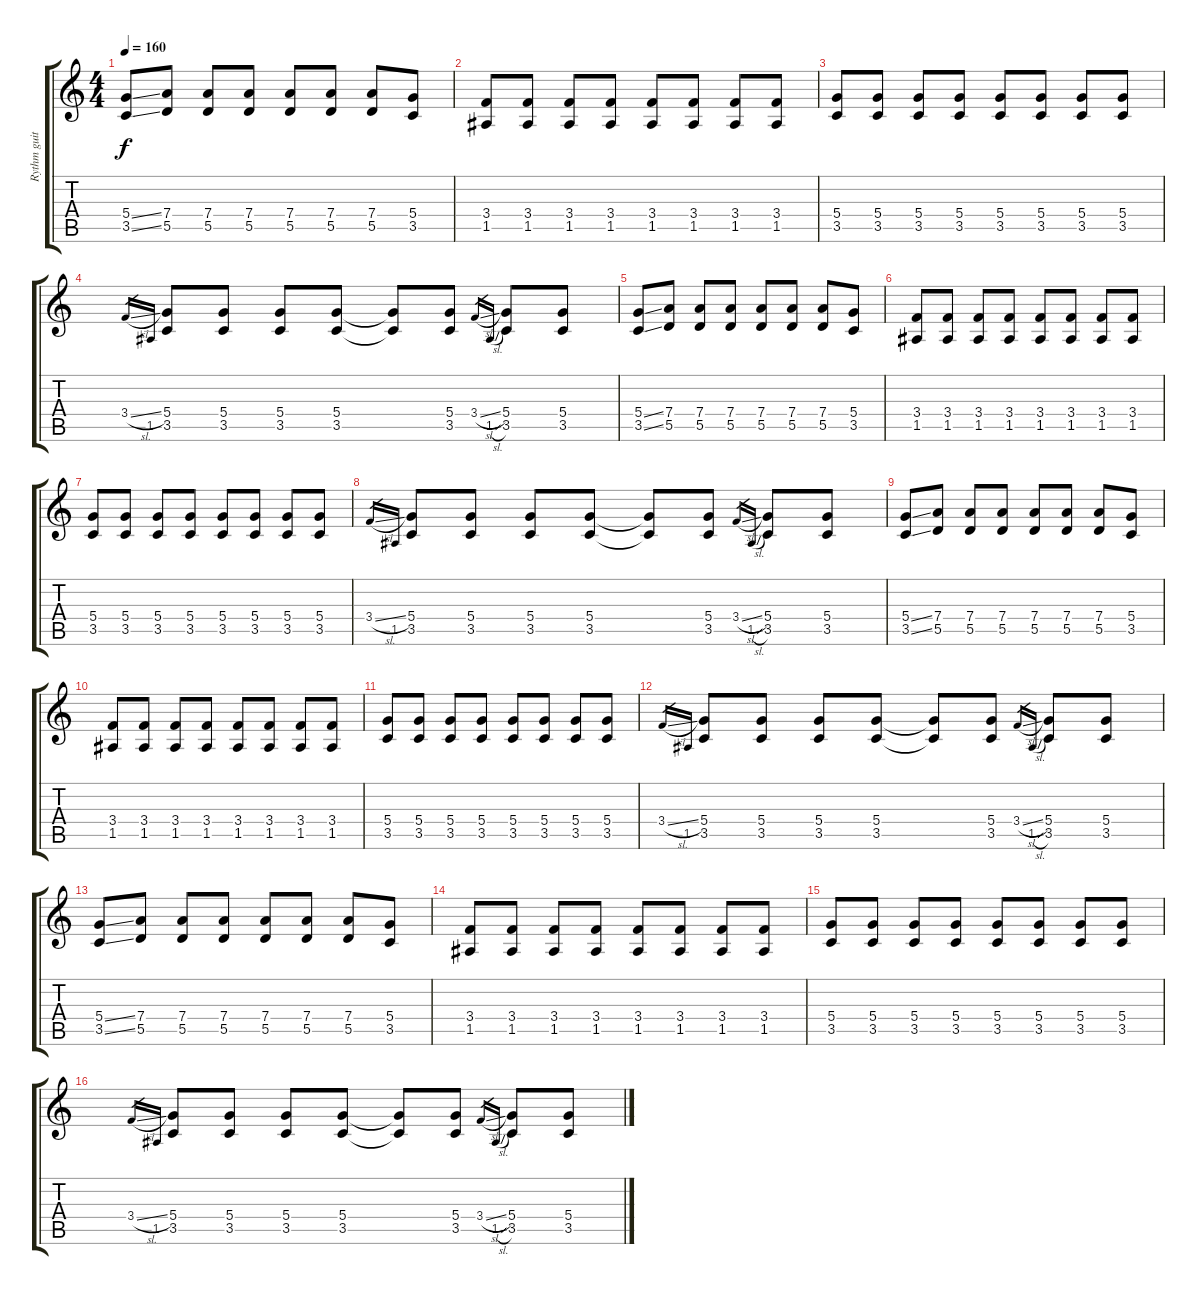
\track ("Rythm guitar" "Rythm guit") {instrument overdrivenguitar}
\staff {score tabs}
\tuning (E4 B3 G3 D3 A2 E2) {hide}
\ts (4 4)
\tempo 160
\clef g2
\ks c
(5.4{ss} 3.5{ss}).8{dy f} (7.4 5.5).8 (7.4 5.5).8 (7.4 5.5).8 (7.4 5.5).8 (7.4 5.5).8 (7.4 5.5).8 (5.4 3.5).8 |
(3.4 1.5).8 (3.4 1.5).8 (3.4 1.5).8 (3.4 1.5).8 (3.4 1.5).8 (3.4 1.5).8 (3.4 1.5).8 (3.4 1.5).8 |
(5.4 3.5).8 (5.4 3.5).8 (5.4 3.5).8 (5.4 3.5).8 (5.4 3.5).8 (5.4 3.5).8 (5.4 3.5).8 (5.4 3.5).8 |
3.4{sl}.16{gr} 1.5.16{gr} (5.4 3.5).8 (5.4 3.5).8 (5.4 3.5).8 (5.4 3.5).8 (5.4{t} 3.5{t}).8 (5.4 3.5).8 3.4{sl}.16{gr} 1.5{sl}.16{gr} (5.4 3.5).8 (5.4 3.5).8 |
(5.4{ss} 3.5{ss}).8 (7.4 5.5).8 (7.4 5.5).8 (7.4 5.5).8 (7.4 5.5).8 (7.4 5.5).8 (7.4 5.5).8 (5.4 3.5).8 |
(3.4 1.5).8 (3.4 1.5).8 (3.4 1.5).8 (3.4 1.5).8 (3.4 1.5).8 (3.4 1.5).8 (3.4 1.5).8 (3.4 1.5).8 |
(5.4 3.5).8 (5.4 3.5).8 (5.4 3.5).8 (5.4 3.5).8 (5.4 3.5).8 (5.4 3.5).8 (5.4 3.5).8 (5.4 3.5).8 |
3.4{sl}.16{gr} 1.5.16{gr} (5.4 3.5).8 (5.4 3.5).8 (5.4 3.5).8 (5.4 3.5).8 (5.4{t} 3.5{t}).8 (5.4 3.5).8 3.4{sl}.16{gr} 1.5{sl}.16{gr} (5.4 3.5).8 (5.4 3.5).8 |
(5.4{ss} 3.5{ss}).8 (7.4 5.5).8 (7.4 5.5).8 (7.4 5.5).8 (7.4 5.5).8 (7.4 5.5).8 (7.4 5.5).8 (5.4 3.5).8 |
(3.4 1.5).8 (3.4 1.5).8 (3.4 1.5).8 (3.4 1.5).8 (3.4 1.5).8 (3.4 1.5).8 (3.4 1.5).8 (3.4 1.5).8 |
(5.4 3.5).8 (5.4 3.5).8 (5.4 3.5).8 (5.4 3.5).8 (5.4 3.5).8 (5.4 3.5).8 (5.4 3.5).8 (5.4 3.5).8 |
3.4{sl}.16{gr} 1.5.16{gr} (5.4 3.5).8 (5.4 3.5).8 (5.4 3.5).8 (5.4 3.5).8 (5.4{t} 3.5{t}).8 (5.4 3.5).8 3.4{sl}.16{gr} 1.5{sl}.16{gr} (5.4 3.5).8 (5.4 3.5).8 |
(5.4{ss} 3.5{ss}).8 (7.4 5.5).8 (7.4 5.5).8 (7.4 5.5).8 (7.4 5.5).8 (7.4 5.5).8 (7.4 5.5).8 (5.4 3.5).8 |
(3.4 1.5).8 (3.4 1.5).8 (3.4 1.5).8 (3.4 1.5).8 (3.4 1.5).8 (3.4 1.5).8 (3.4 1.5).8 (3.4 1.5).8 |
(5.4 3.5).8 (5.4 3.5).8 (5.4 3.5).8 (5.4 3.5).8 (5.4 3.5).8 (5.4 3.5).8 (5.4 3.5).8 (5.4 3.5).8 |
3.4{sl}.16{gr} 1.5.16{gr} (5.4 3.5).8 (5.4 3.5).8 (5.4 3.5).8 (5.4 3.5).8 (5.4{t} 3.5{t}).8 (5.4 3.5).8 3.4{sl}.16{gr} 1.5{sl}.16{gr} (5.4 3.5).8 (5.4 3.5).8
